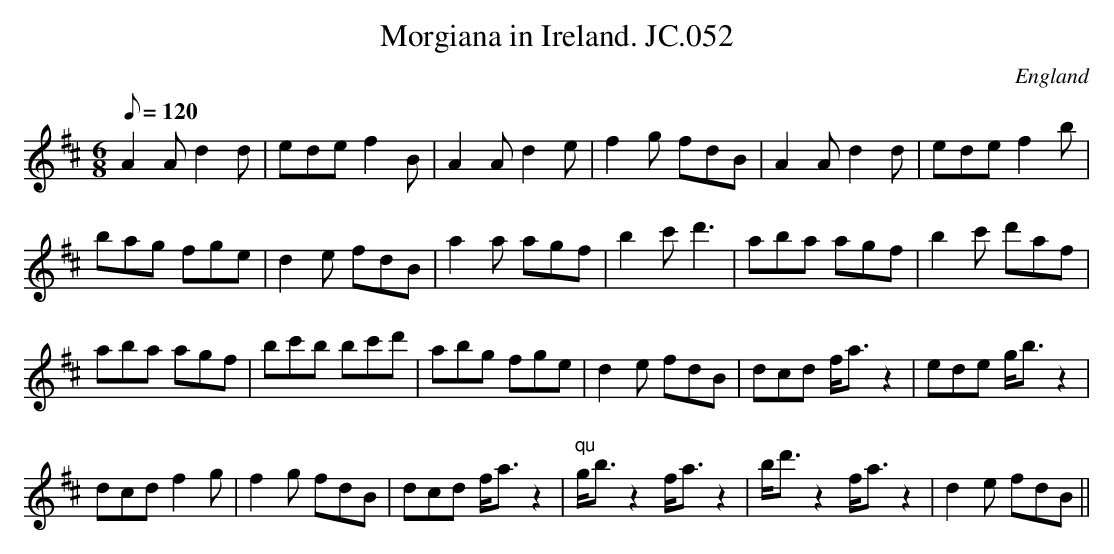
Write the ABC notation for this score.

X:1
T:Morgiana in Ireland. JC.052
M:6/8
L:1/8
Q:120
O:England
K:D
A2Ad2d|edef2B|A2Ad2e|f2g fdB|A2Ad2d|ede f2b|!
bag fge|d2e fdB|a2a agf|b2c'd'3|aba agf|b2c' d'af|!
aba agf|bc'b bc'd'|abg fge|d2e fdB|dcd f<az2|ede g<bz2|!
dcdf2g|f2g fdB|dcd f<az2|"qu"g<bz2f<az2|b<d'z2f<az2|d2e fdB||
